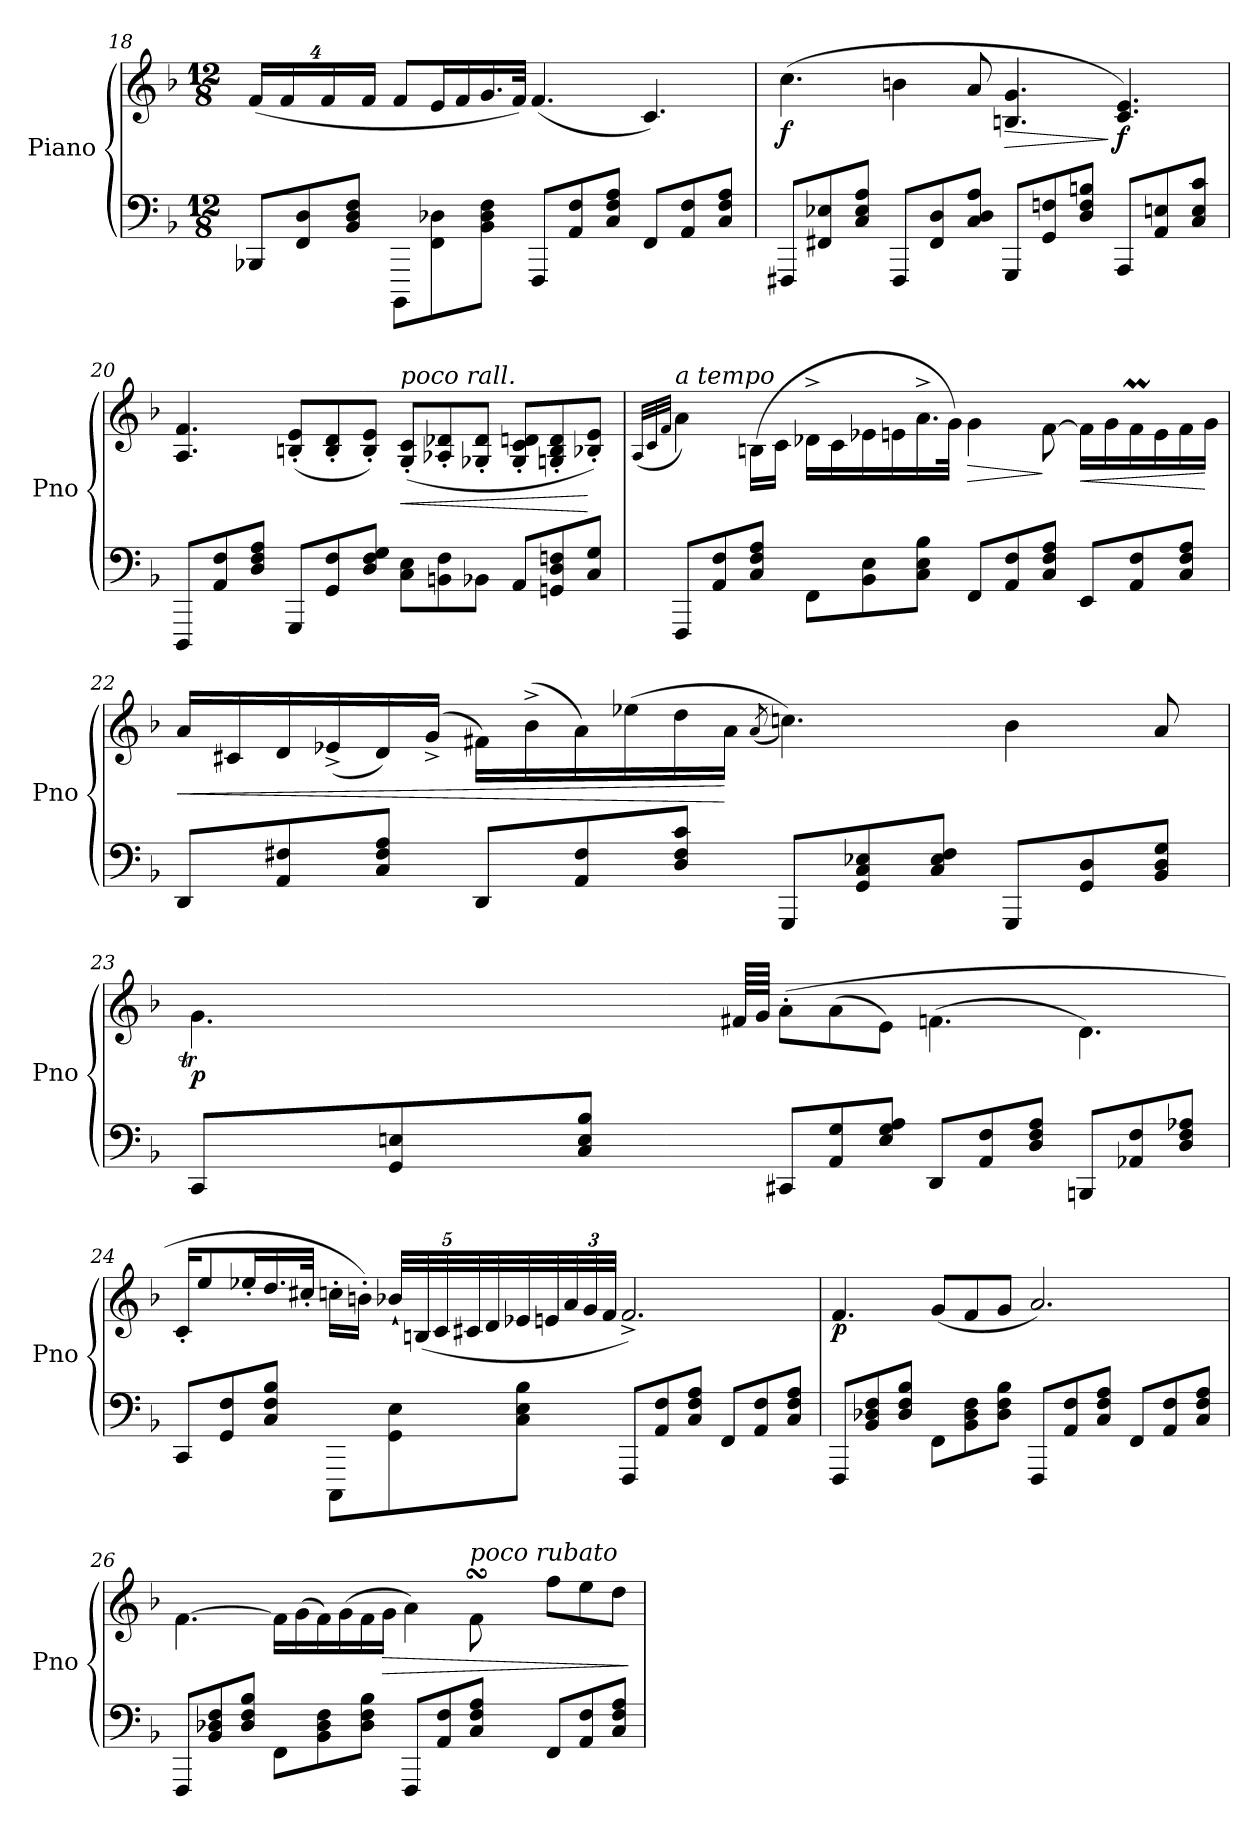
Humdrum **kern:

**kern	**kern	**dynam
*part1	*part1	*part1
*staff2	*staff1	*staff1/2
*I"Piano	*	*
*I'Pno	*	*
*clefF4	*clefG2	*
*k[b-]	*k[b-]	*
*M12/8	*M12/8	*
*	*Xbrackettup	*
=18	=18	=18
8BBB-X/L	(32%3f/L	.
.	32%3f/	.
8FF/ 8D/	.	.
.	32%3f/	.
8BB-/ 8D/ 8F/J	.	.
.	32%3f/J	.
8BBBB-/L	8f/L	.
8FF\ 8D-X\	16e/L	.
.	16f/	.
8BB-\ 8D-\ 8F\J	16.g/	.
.	32f/JJk)	.
8FFF/L	(4.f/	.
8AA/ 8F/	.	.
8C/ 8F/ 8A/J	.	.
8FF/L	4.c/)	.
8AA/ 8F/	.	.
8C/ 8F/ 8A/J	.	.
=19	=19	=19
!	!	!LO:DY:b
8FFF#X/L	(4.cc\	f
8FF#X/ 8E-X/	.	.
8C/ 8E-/ 8A/J	.	.
8FFF#/L	4bn\	.
8FF#/ 8D/	.	.
8C/ 8D/ 8A/J	8a/	.
!	!	!LO:HP:b
8GGG/L	4.Bn/ 4.g/	>
8GG/ 8Fn/	.	.
8D/ 8F/ 8Bn/J	.	.
!	!	!LO:DY:n=1:b
8AAA/L	4.c/ 4.e/)	] f
8AA/ 8En/	.	.
8C/ 8E/ 8c/J	.	.
!!LO:LB:g=z
=20	=20	=20
8DDD/L	4.A/ 4.f/	.
8AA/ 8F/	.	.
8D/ 8F/ 8A/J	.	.
8GGG/L	(8Bn/' 8e/'L	.
8GG/ 8F/	8B/' 8d/'	.
8D/ 8F/ 8G/J	8B/' 8e/'J)	.
!	!LO:TX:a:i:t=poco rall.	!
!	!	!LO:HP:b
8C\ 8E\L	(8G/' 8c/'L	<
8BBn\ 8F\	8A-X/' 8d-X/'	.
8BB-X\J	8G-X/' 8d-/'J	.
8AA/L	8G-/' 8c/' 8dn/'L	.
8GGn/ 8D/ 8Fn/	8Gn/' 8B/' 8d/'	.
8C/ 8G/J	8B-X/' 8e/'J)	[
=21	=21	=21
.	(32qA/LLL	.
.	32qc/	.
.	32qf/JJJ	.
!	!LO:TX:a:i:t=a tempo	!
!	!	!LO:DY:b
!	!	!LO:DY:n=1:b
8FFF/L	4a\)	p sfp
8AA/ 8F/	.	.
8C/ 8F/ 8A/J	(>16Bn\LL	.
.	16c\JJ	.
8FF\L	16d-X^\LL	.
.	16c\	.
8BB-\ 8E\	16e-X\	.
.	16en\	.
8C\ 8E\ 8B-\J	16.a^\	.
.	32g\JJk)	.
!	!	!LO:HP:b
8FF/L	4g\	>
8AA/ 8F/	.	.
8C/ 8F/ 8A/J	[8f\	]
!	!	!LO:HP:b
8EE/L	16f\LL]	<
.	16g\	.
8AA/ 8F/	16fM\	.
.	16e\	.
8C/ 8F/ 8A/J	16f\	.
.	16g\JJ	[
!!LO:PB:g=z
=22	=22	=22
!	!	!LO:HP:b
8DD/L	16a/LL	<
.	16c#X/	.
8AA/ 8F#X/	16d/	.
.	(16e-X^/	.
8C/ 8F#/ 8A/J	16d/)	.
.	(16g^/JJ	.
8DD/L	16f#X\LL)	.
.	(16b-^\	.
8AA/ 8F#/	16a\)	.
.	(16ee-X\	.
8D/ 8F#/ 8c/J	16dd\	.
.	16a\JJ	[
.	(8qa/	.
8GGG/L	4.ccn\))	.
8GG/ 8C/ 8E-X/	.	.
8C/ 8E-/ 8F#/J	.	.
8GGG/L	4b-\	.
8GG/ 8D/	.	.
8BB-/ 8D/ 8G/J	8a/	.
=23	=23	=23
*	*^	*
!	!	!	!LO:DY:b
8CC/L	4.g\	64at!yy	p
.	.	64g!yy	.
.	.	64a!yy	.
.	.	64g!yy	.
.	.	64a!yy	.
.	.	64g!yy	.
.	.	64a!yy	.
.	.	64g!yy	.
8GG/ 8En/	.	64a!yy	.
.	.	64g!yy	.
.	.	64a!yy	.
.	.	64g!yy	.
.	.	64a!yy	.
.	.	64g!yy	.
.	.	64a!yy	.
.	.	64g!yy	.
8C/ 8E/ 8B-/J	.	64a!yy	.
.	.	64g!yy	.
.	.	64a!yy	.
.	.	64g!yy	.
.	.	64a!yy	.
.	.	64gTTT!yy	.
.	.	(64f#X/LLLL	.
.	.	64g/JJJJ	.
8CC#X/L	(8a'\L	1ryy	.
8AA/ 8G/	(>8a\	.	.
8E/ 8G/ 8A/J	8e\J)	.	.
8DD/L	(>4.fn\	.	.
8AA/ 8F/	.	.	.
8D/ 8F/ 8A/J	.	.	.
8BBBn/L	4.d\)	.	.
8AA-X/ 8F/	.	.	.
8D/ 8F/ 8A-X/J	.	8ryy	.
*	*v	*v	*
!!LO:LB:g=z
=24	=24	=24
8CC/L	16c'/KL	.
.	8ee/	.
8GG/ 8F/	.	.
.	16ee-X'/L	.
8C/ 8F/ 8B-/J	16.dd/	.
.	32cc#X'/JJk	.
8CCC/L	16ccn'\LL	.
.	16bn'\JJ)	.
8GG\ 8E\	40b-X`/LLL	.
.	(40Bn/	.
.	40c/	.
.	40c#X/	.
.	40d/	.
8C\ 8E\ 8B-\J	32e-X/	.
.	32en/	.
.	48a/	.
.	48g/	.
.	48f/JJJ	.
8FFF/L	2.f^/)	.
8AA/ 8F/	.	.
8C/ 8F/ 8A/J	.	.
8FF/L	.	.
8AA/ 8F/	.	.
8C/ 8F/ 8A/J	.	.
=25	=25	=25
!	!	!LO:DY:b
8FFF/L	4.f/	p
8BB-/ 8D-X/ 8F/	.	.
8D-/ 8F/ 8B-/J	.	.
8FF\L	(8g/L	.
8BB-\ 8D-\ 8F\	8f/	.
8D-\ 8F\ 8B-\J	8g/J	.
8FFF/L	2.a/)	.
8AA/ 8F/	.	.
8C/ 8F/ 8A/J	.	.
8FF/L	.	.
8AA/ 8F/	.	.
8C/ 8F/ 8A/J	.	.
!!LO:LB:g=z
=26	=26	=26
*	*^	*
8FFF/L	[4.f\	1ryy	.
8BB-/ 8D-X/ 8F/	.	.	.
8D-/ 8F/ 8B-/J	.	.	.
8FF\L	16f\LL]	.	.
.	(>16g\	.	.
8BB-\ 8D-\ 8F\	16f\)	.	.
.	(16g\	.	.
8D-\ 8F\ 8B-\J	16f\	.	.
!	!	!	!LO:HP:b
.	16g\JJ	.	>
8FFF/L	4a\)	.	.
8AA/ 8F/	.	.	.
!	!LO:TX:a:i:t=poco rubato	!	!
8C/ 8F/ 8A/J	8fsSSs\	32g!yy	.
.	.	32f!yy	.
.	.	32e!yy	.
.	.	32f!yy	.
8FF/L	(8ff\L	4.ryy	.
8AA/ 8F/	8ee\	.	.
8C/ 8F/ 8A/J	8dd\J	.	.
*	*v	*v	*
.	.	]
=	=	=
*-	*-	*-
